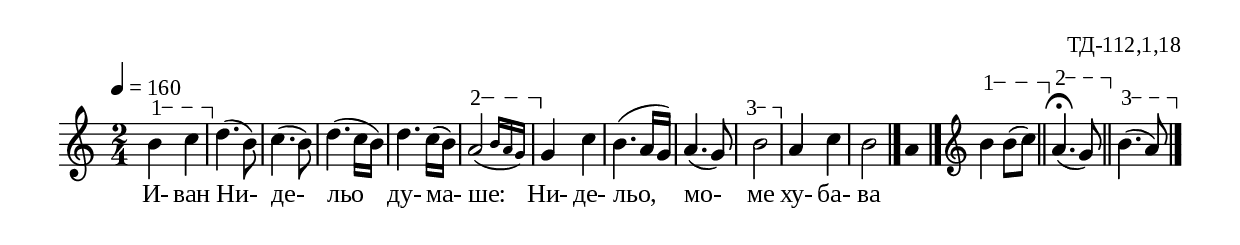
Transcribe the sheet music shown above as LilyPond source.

%{
laz_112_1_18
%}

\include "td-preamble.ly"

\score {
\relative c'' {
\tempo 4 = 160
 \time 2/4
\varA 
b4\startTextSpan c\stopTextSpan | 
d4.( b8) | c4.( b8) | d4.( c16[ b]) | d4. c16[( b]) |
\varB
\afterGrace a2\startTextSpan( { b16[ a g\stopTextSpan]) } | 
g4 c | b4.( a16[ g]) | a4.( g8) |
\varC
\set Score.measureLength = #(ly:make-moment 3 4)
s4\startTextSpan b2\stopTextSpan | 
\set Score.measureLength = #(ly:make-moment 2 4)
a4 c | b2
 \bar "|." 
 s4 \fixB a \fixC
 \bar "|." 
 \endm
\varA 
b4\startTextSpan b8( c\stopTextSpan) \bar "||"
\varB
a4.\startTextSpan\fermata( g8\stopTextSpan)  \bar "||"
\varC
b4.\startTextSpan( a8\stopTextSpan) 
 \bar "|." 
}
\addlyrics { И- ван Ни- де- льо ду- ма- ше: Ни- де- льо, мо- ме ху- ба- ва }
%
\layout {
  indent = #0
  line-width = 190\mm
  ragged-right=##f
}
%
\midi { 
	\context {
		\Score
		tempoWholesPerMinute = #(ly:make-moment 160 4)
		}
	}
}
%
\header{
  opus = "ТД-112,1,18"
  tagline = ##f
}


